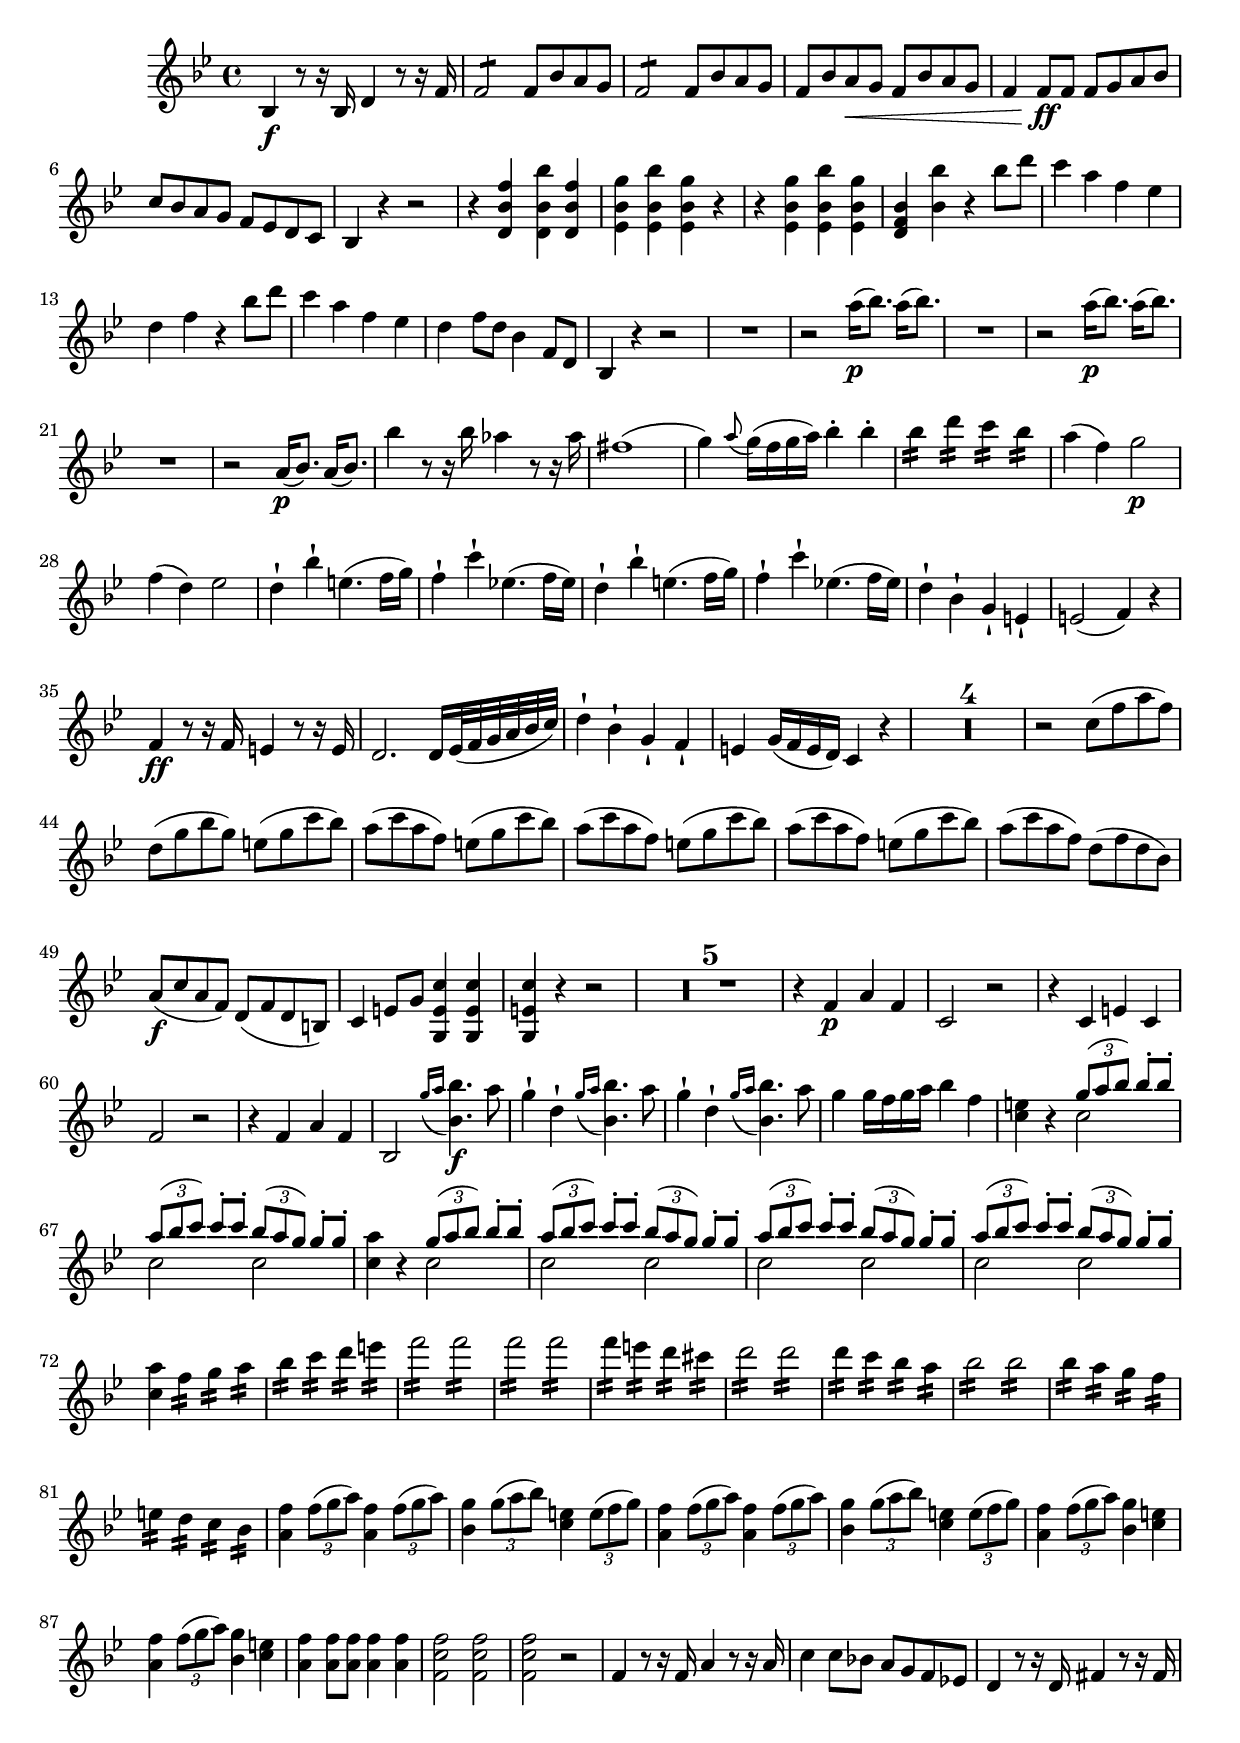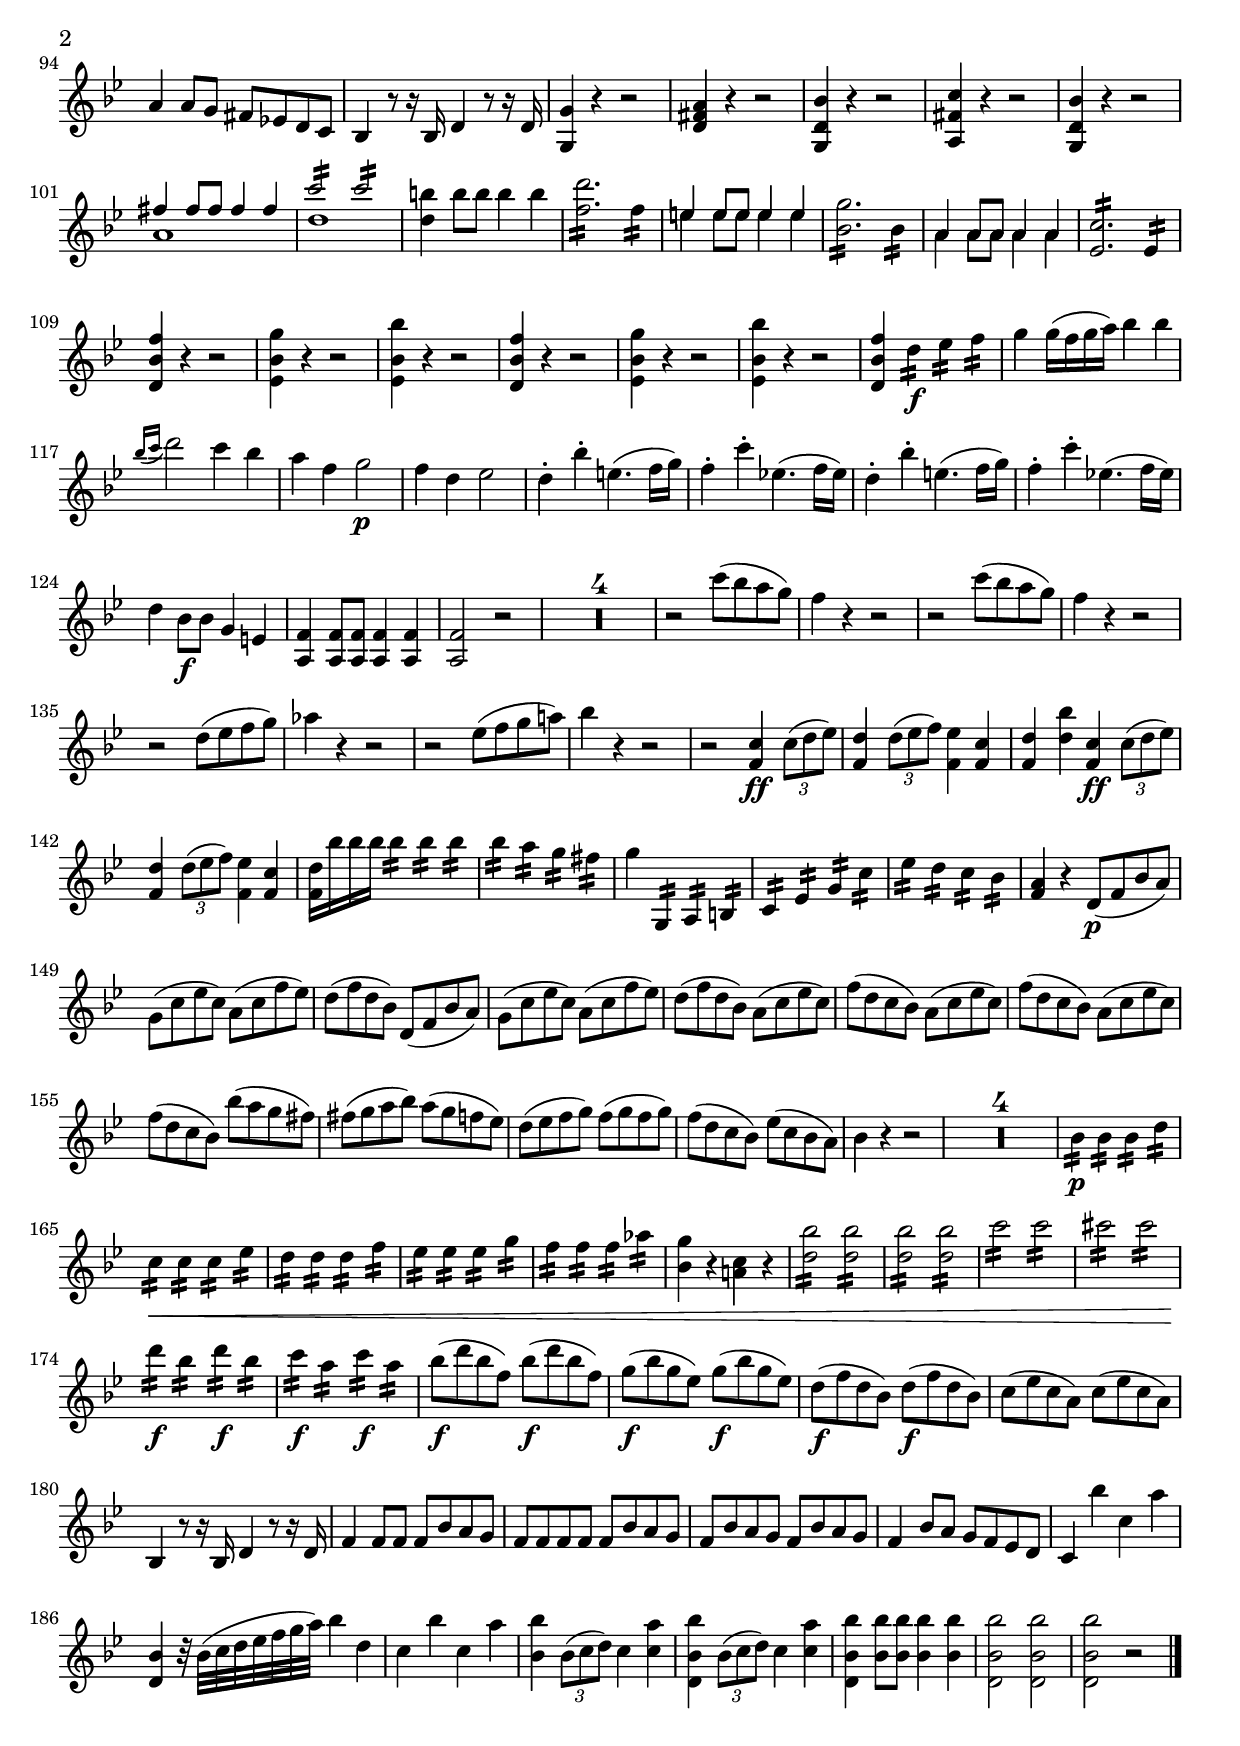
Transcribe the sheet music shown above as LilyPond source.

\version "2.10.25"      %Gossec - Symphonie si bémol
                        %Violon1 - 1er mvt
\relative c''{
\clef treble
\key bes \major
\time 4/4




bes,4\f r8 r16 bes d4 r8 r16 f
f2:8 f8 bes a g
f2:8 f8 bes a g
f bes a\< g f bes a g
f4 f8\ff f f g a bes
c bes a g f ees d c
bes4 r r2
r4 <d bes' f'> <d bes' bes'> <d bes' f'>
<ees bes' g'> <ees bes' bes'> <ees bes' g'> r
r <ees bes' g'> <ees bes' bes'> <ees bes' g'>
<d bes' f> <bes' bes'> r bes'8 d
c4 a f ees
d f r bes8 d
c4 a f ees
d f8 d bes4 f8 d
bes4 r r2
R1
r2 a''16(\p bes8.) a16( bes8.)
R1
r2 a16(\p bes8.) a16( bes8.)
R1
r2 a,16(\p bes8.) a16( bes8.)
bes'4 r8 r16 bes aes4 r8 r16 aes
fis1(
g4) \appoggiatura a8 g16( f g a) bes4-. bes-.
bes4:16 d: c: bes:
a4( f) g2\p
f4( d) ees2
d4-| bes'-| e,4.( f16 g)
f4-| c'-| ees,!4.( f16 ees)
d4-| bes'-| e,4.( f16 g)
f4-| c'-| ees,!4.( f16 ees)
d4-| bes-| g-| e-|
e2( f4) r
f\ff r8 r16 f e4 r8 r16 e
d2. d16[ ees32( f g a bes c)]
d4-| bes-| g-| f-|
e g16( f e d) c4 r
\set Score.skipBars = ##t R1 * 4
%
%
%
r2 c'8( f a f)
d( g bes g) e( g c bes)
a( c a f) e( g c bes)
a( c a f) e( g c bes)
a( c a f) e( g c bes)
a( c a f) d( f d bes)
a(\f c a f) d( f d b)
c4 e8 g <g, e' c'>4 <g e' c'>
<g e' c'> r r2
\set Score.skipBars = ##t R1 * 5
%
%
%
%
r4 f'\p a f
c2 r
r4 c e c    % original: r4 c ees c
f2 r
r4 f a f
bes,2 \appoggiatura {g''16[ a]} <bes, bes'>4.\f a'8
g4-| d-| \appoggiatura {g16[ a]} <bes, bes'>4. a'8
g4-| d-| \appoggiatura {g16[ a]} <bes, bes'>4. a'8
g4 g16 f g a bes4 f
<c e> r <<{\times 2/3 {g'8[( a bes)]} bes8-. bes-.}\\{c,2}>>
<<{\times 2/3 {a'8[( bes c)]} c8-. c-.}\\{c,2}>> <<{\times 2/3 {bes'8[( a g)]} g8-. g-.}\\{c,2}>>
<c a'>4 r <<{\times 2/3 {g'8[( a bes)]} bes8-. bes-.}\\{c,2}>>
<<{\times 2/3 {a'8[( bes c)]} c8-. c-.}\\{c,2}>> <<{\times 2/3 {bes'8[( a g)]} g8-. g-.}\\{c,2}>>
<<{\times 2/3 {a'8[( bes c)]} c8-. c-.}\\{c,2}>> <<{\times 2/3 {bes'8[( a g)]} g8-. g-.}\\{c,2}>>
<<{\times 2/3 {a'8[( bes c)]} c8-. c-.}\\{c,2}>> <<{\times 2/3 {bes'8[( a g)]} g8-. g-.}\\{c,2}>>
<c a'>4 f4:16 g: a:
bes: c: d: e:
f2:16 f:
f: f:
f4:16 e: d: cis:
d2:16 d:
d4:16 c: bes: a:
bes2:16 bes:
bes4:16 a: g: f:
e: d: c: bes:
<a f'>4 \times 2/3{f'8[( g a)]} <a, f'>4 \times 2/3{f'8[( g a)]}
<bes, g'>4 \times 2/3{g'8[( a bes)]} <c, e>4 \times 2/3{e8[( f g)]}
<a, f'>4 \times 2/3{f'8[( g a)]} <a, f'>4 \times 2/3{f'8[( g a)]}
<bes, g'>4 \times 2/3{g'8[( a bes)]} <c, e>4 \times 2/3{e8[( f g)]}
<a, f'>4 \times 2/3{f'8[( g a)]} <bes, g'>4 <c e>
<a f'>4 \times 2/3{f'8[( g a)]} <bes, g'>4 <c e>
<a f'> <a f'>8 <a f'> <a f'>4 <a f'>
<f c' f>2 <f c' f> 
<f c' f> r
f4 r8 r16 f a4 r8 r16 a
c4 c8 bes! a g f ees! 
d4 r8 r16 d fis4 r8 r16 fis
a4 a8 g fis ees! d c
bes4 r8 r16 bes d4 r8 r16 d
<g, g'>4 r r2
<d' fis a>4 r r2
<g, d' bes'>4 r r2
<a fis' c'>4r r2
<g d' bes'>4 r r2
<<{a'1}\\{\stemUp fis'4 fis8 fis fis4 fis}>>
<<{d1}\\{\stemUp c'2:16 c:}>>
<d, b'>4 b'8 b b4 b
<f d'>2.:16 f4:16
<<{e4 e8 e e4 e}\\{e4 e8 e e4 e}>>
<bes g'>2.:16 bes4:16
<<{a4 a8 a a4 a}\\{a4 a8 a a4 a}>>
<ees c'>2.:16 ees4:16
<d bes' f'>4 r r2
<ees bes' g'>4 r r2
<ees bes' bes'>4 r r2
<d bes' f'>4 r r2
<ees bes' g'>4 r r2
<ees bes' bes'>4 r r2
<d bes' f'>4 d'4:16\f ees: f:
g4 g16( f g a) bes4 bes
\appoggiatura {bes16[ c]} d2 c4 bes
a f g2\p
f4 d ees2
d4-. bes'-. e,4.( f16 g)
f4-. c'-. ees,!4.( f16 ees)
d4-. bes'-. e,4.( f16 g)
f4-. c'-. ees,!4.( f16 ees)
d4 bes8\f bes g4 e
<a, f'>4 <a f'>8 <a f'> <a f'>4 <a f'>
<a f'>2 r
\set Score.skipBars = ##t R1 * 4
%
%
%
r2 c''8( bes a g)
f4 r r2
r c'8( bes a g)
f4 r r2
r d8( ees f g)
aes4 r r2
r ees8( f g a!)
bes4 r r2
r <f, c'>4\ff \times 2/3 {c'8( d ees)}
<f, d'>4 \times 2/3 {d'8( ees f)} <f, ees'>4 <f c'>
<f d'> <d' bes'> <f, c'>4\ff \times 2/3 {c'8( d ees)}
<f, d'>4 \times 2/3 {d'8( ees f)} <f, ees'>4 <f c'>
<f d'>16 bes' bes bes bes4:16 bes: bes:
bes: a: g: fis:
g4 g,,: a: b:
c: ees: g: c:
ees: d: c: bes:
<f a>4 r d8(\p f bes a)
g( c ees c) a( c f ees)
d( f d bes) d,( f bes a)
g( c ees c) a( c f ees)
d( f d bes) a( c ees c)
f( d c bes) a( c ees c)
f( d c bes) a( c ees c)
f( d c bes) bes'( a g fis)
fis( g a bes) a( g f ees)
d( ees f g) f( g f g)
f( d c bes) ees( c bes a)
bes4 r r2
\set Score.skipBars = ##t R1 * 4
%
%
%
bes4:16\p bes: bes: d:
c:\< c: c: ees:
d: d: d: f:
ees: ees: ees: g:
f: f: f: aes:
<bes, g'>4 r <c a!> r
<d bes'>2:16 <d bes'>:
<d bes'>: <d bes'>:
c': c:
cis: cis:
d4:16\f bes: d:\f bes:
c:\f a: c:\f a:
bes8(\f d bes f) bes(\f d bes f)
g(\f bes g ees) g(\f bes g ees)
d(\f f d bes) d(\f f d bes)
c( ees c a) c( ees c a)
bes,4 r8 r16 bes d4 r8 r16 d
f4 f8 f f bes a g
f f f f f bes a g
f bes a g f bes a g 
f4 bes8 a g f ees d
c4  bes'' c, a'
<d,, bes'> r32 bes'([ c d ees f g a)] bes4 d,
c bes' c, a'
<bes, bes'> \times 2/3 {bes8( c d)} c4 <c a'>
<d, bes' bes'> \times 2/3 {bes'8( c d)} c4 <c a'>
<d, bes' bes'> <bes' bes'>8 <bes bes'> <bes bes'>4 <bes bes'>
<d, bes' bes'>2 <d bes' bes'> 
<d bes' bes'>r \bar "|." 
}
